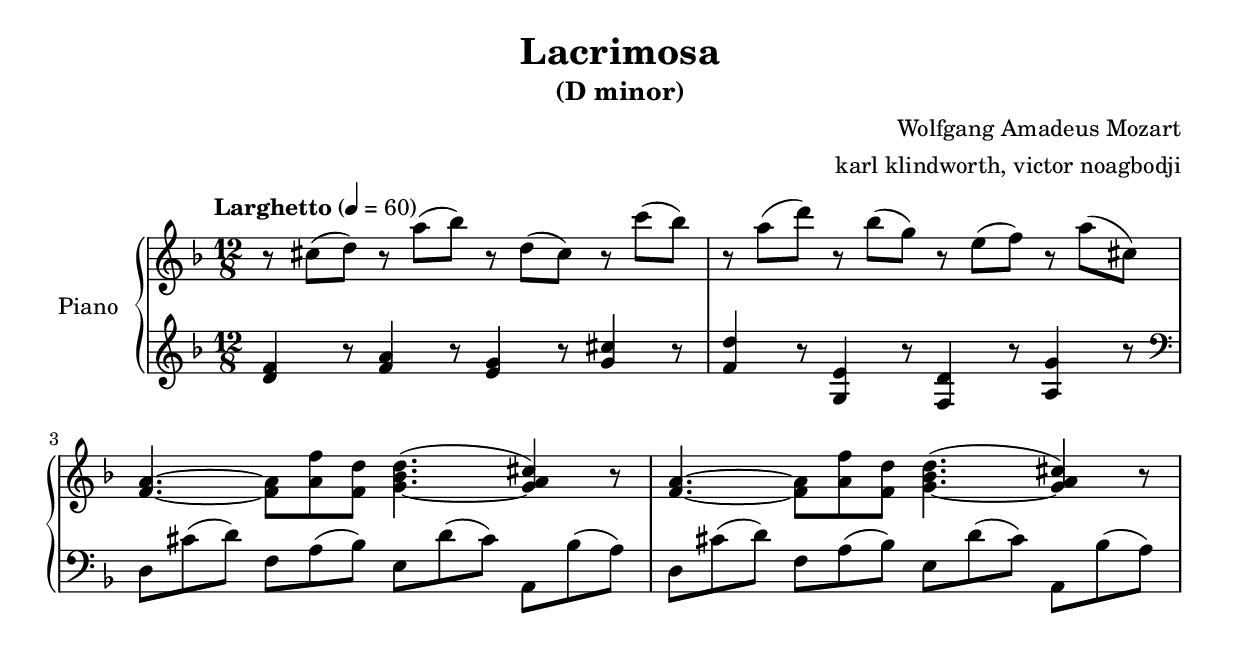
% NOTE(victor): macOS builds are sort of old
% \version "2.22.0"
\version "2.20.0"

\header {
  title = "Lacrimosa"
  subtitle = "(D minor)"
  composer = "Wolfgang Amadeus Mozart"
  arranger = "karl klindworth, victor noagbodji"
  % Remove default LilyPond tagline
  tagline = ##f
}

global = {
  \key d \minor
  \numericTimeSignature
  \time 12/8
  \tempo "Larghetto" 4 = 60
}


right = \relative c'' {
  \global

  % NOTE(victor): right hand - mesures 1 - 2
  
  % NOTE(victor): Lilypond is more precise in their definition 
  % of ties v. slurs
  % Ties in lilypond are between same pitches and slurs can go
  % between notes of different pitches
  
  r8 cis8( d8) r8 a'8( bes8) r8 d,8( cis8) r8 c'8( bes8) 
  r8 a8( d8) r8 bes8( g8) r8 e8( f8) r8 a8( cis,8)

  \break

  % NOTE(victor): right hand - mesures 3 - 4

  <f, a>4.~ <f a>8 <a f'>8 <f d'>8 <g bes d>4.~( <g a cis>4) r8
  <f a>4.~ <f a>8 <a f'>8 <f d'>8 <g bes d>4.~( <g a cis>4) r8 
}

left = \relative c, {
  \global

  % NOTE(victor): left hand - mesures 1 - 2

  <d'' f>4 r8 <f a>4 r8 <e g>4 r8 <g cis>4 r8  
  <f d'>4 r8 <g, e'>4 r8 <f d'>4 r8 <a g'>4 r8

  \break

  % NOTE(victor): Left hand starts in the treble clef before moving to the bass
  \clef bass 

  % NOTE(victor): right hand - mesures 3 - 4

  d,8 cis'8( d8) f,8 a8( bes8) e,8 d'8( cis8) a,8 bes'8( a8)
  d,8 cis'8( d8) f,8 a8( bes8) e,8 d'8( cis8) a,8 bes'8( a8)
}

\score { 
  \new PianoStaff \with { instrumentName = "Piano" } <<
    \new Staff {
      \right
    }
    \new Staff {
      \left 
    }
  >>
  
  \layout { }
  
  % NOTE(victor): midi output might not work everywhere
  \midi { }
}
